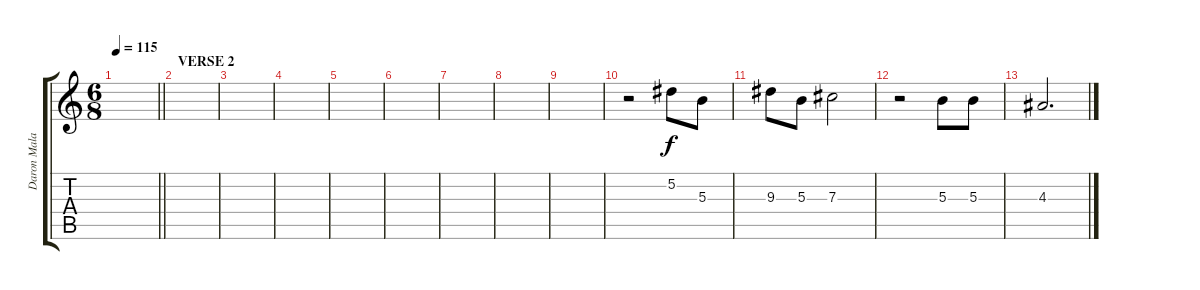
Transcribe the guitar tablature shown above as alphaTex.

\track ("Daron Malakian solo guitar 2" "Daron Mala") {instrument acousticguitarsteel}
\staff {score tabs}
\tuning (Eb4 Bb3 Gb3 Db3 Ab2 Eb2) {hide}
\ts (6 8)
\tempo 115
\clef g2
\barLineRight lightlight
\ks c
|
\section ("" "VERSE 2")
|
|
|
|
|
|
|
|
r.2 5.2.8 5.3.8 |
9.3.8 5.3.8 7.3.2 |
r.2 5.3.8 5.3.8 |
4.3.2{d}
